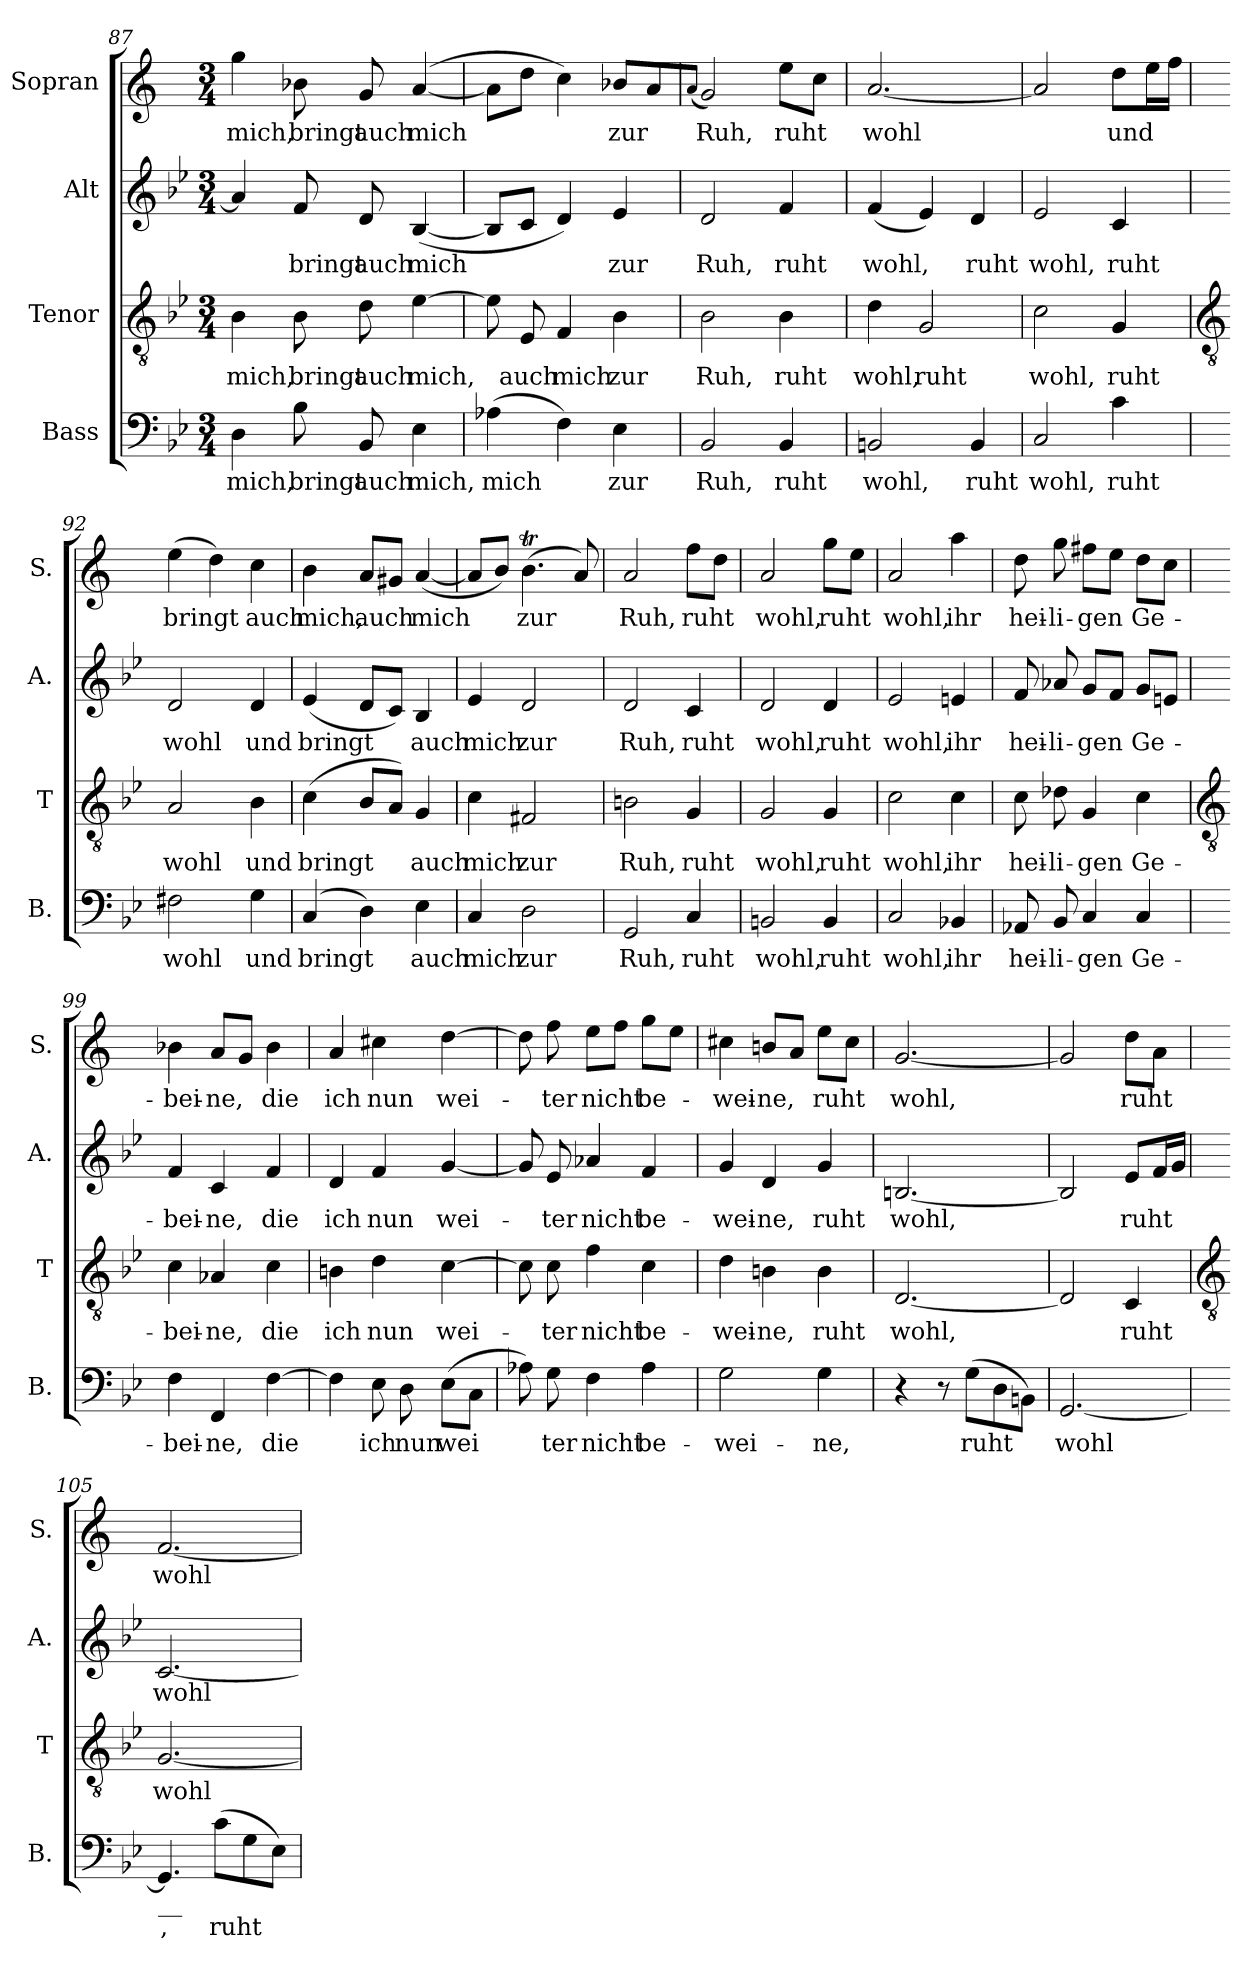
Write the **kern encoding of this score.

**kern	**text	**kern	**text	**kern	**text	**kern	**text
*part4	*part4	*part3	*part3	*part2	*part2	*part1	*part1
*staff4	*staff4	*staff3	*staff3	*staff2	*staff2	*staff1	*staff1
*I"Bass	*	*I"Tenor	*	*I"Alt	*	*I"Sopran	*
*I'B.	*	*I'T	*	*I'A.	*	*I'S.	*
*clefF4	*	*clefGv2	*	*clefG2	*	*clefG2	*
*	*	*	*	*	*	*ITrd1c2	*
*k[b-e-]	*	*k[b-e-]	*	*k[b-e-]	*	*k[b-e-]	*
*B-:	*	*B-:	*	*B-:	*	*B-:	*
*M3/4	*	*M3/4	*	*M3/4	*	*M3/4	*
=87	=87	=87	=87	=87	=87	=87	=87
!	!LO:LY:b	!	!LO:LY:b	!	!	!	!LO:LY:b
4D	mich,	4B-	mich,	4a-]	.	4ff	mich,
!	!LO:LY:b	!	!LO:LY:b	!	!LO:LY:b	!	!LO:LY:b
8B-	bringt	8B-	bringt	8f	bringt	8a-X	bringt
!	!LO:LY:b	!	!LO:LY:b	!	!LO:LY:b	!	!LO:LY:b
8BB-	auch	8d	auch	8d	auch	8f	auch
!	!LO:LY:b	!	!LO:LY:b	!	!LO:LY:b	!	!LO:LY:b
4E-	mich,	[4e-	mich,	(<[4B-	mich	(>[4g	mich
=88	=88	=88	=88	=88	=88	=88	=88
!	!LO:LY:b	!	!	!	!	!	!
(>4A-X	mich	8e-]	.	8B-L]	.	8gL]	.
!	!	!	!LO:LY:b	!	!	!	!
.	.	8E-	auch	8cJ	.	8ccJ	.
!	!	!	!LO:LY:b	!	!	!	!
4F)	.	4F	mich	4d)	.	4b-)	.
!	!LO:LY:b	!	!LO:LY:b	!	!LO:LY:b	!	!LO:LY:b
4E-	zur	4B-	zur	4e-	zur	8a-XL	zur
.	.	.	.	.	.	8g	.
=89	=89	=89	=89	=89	=89	=89	=89
.	.	.	.	.	.	(<8qqgJ	.
!	!LO:LY:b	!	!LO:LY:b	!	!LO:LY:b	!	!LO:LY:b
2BB-	Ruh,	2B-	Ruh,	2d	Ruh,	2f)	Ruh,
!	!LO:LY:b	!	!LO:LY:b	!	!LO:LY:b	!	!LO:LY:b
4BB-	ruht	4B-	ruht	4f	ruht	8ddL	ruht
.	.	.	.	.	.	8b-J	.
=90	=90	=90	=90	=90	=90	=90	=90
!	!LO:LY:b	!	!LO:LY:b	!	!LO:LY:b	!	!LO:LY:b
2BBn	wohl,	4d	wohl,	(<4f	wohl,	[2.g	wohl
!	!	!	!LO:LY:b	!	!	!	!
.	.	2G	ruht	4e-)	.	.	.
!	!LO:LY:b	!	!	!	!LO:LY:b	!	!
4BB	ruht	.	.	4d	ruht	.	.
=91	=91	=91	=91	=91	=91	=91	=91
!	!LO:LY:b	!	!LO:LY:b	!	!LO:LY:b	!	!
2C	wohl,	2c	wohl,	2e-	wohl,	2g]	.
!	!LO:LY:b	!	!LO:LY:b	!	!LO:LY:b	!	!LO:LY:b
4c	ruht	4G	ruht	4c	ruht	8ccL	und
.	.	.	.	.	.	16ddL	.
.	.	.	.	.	.	16ee-JJ	.
!!LO:LB:g=z
=92	=92	=92	=92	=92	=92	=92	=92
*	*	*clefGv2	*	*	*	*	*
!	!LO:LY:b	!	!LO:LY:b	!	!LO:LY:b	!	!LO:LY:b
2F#X	wohl	2A	wohl	2d	wohl	(>4dd	bringt
.	.	.	.	.	.	4cc)	.
!	!LO:LY:b	!	!LO:LY:b	!	!LO:LY:b	!	!LO:LY:b
4G	und	4B-	und	4d	und	4b-	auch
=93	=93	=93	=93	=93	=93	=93	=93
!	!LO:LY:b	!	!LO:LY:b	!	!LO:LY:b	!	!LO:LY:b
(<4C	bringt	(<4c	bringt	(<4e-	bringt	4a	mich,
!	!	!	!	!	!	!	!LO:LY:b
4D)	.	8B-L	.	8dL	.	8gL	auch
.	.	8AJ)	.	8cJ)	.	8f#XJ	.
!	!LO:LY:b	!	!LO:LY:b	!	!LO:LY:b	!	!LO:LY:b
4E-	auch	4G	auch	4B-	auch	(<[4g	mich
=94	=94	=94	=94	=94	=94	=94	=94
!	!LO:LY:b	!	!LO:LY:b	!	!LO:LY:b	!	!
4C	mich	4c	mich	4e-	mich	8gL]	.
.	.	.	.	.	.	8aJ)	.
!	!LO:LY:b	!	!LO:LY:b	!	!LO:LY:b	!	!LO:LY:b
2D	zur	2F#X	zur	2d	zur	(<4.at	zur
.	.	.	.	.	.	8g)	.
=95	=95	=95	=95	=95	=95	=95	=95
!	!LO:LY:b	!	!LO:LY:b	!	!LO:LY:b	!	!LO:LY:b
2GG	Ruh,	2Bn	Ruh,	2d	Ruh,	2g	Ruh,
!	!LO:LY:b	!	!LO:LY:b	!	!LO:LY:b	!	!LO:LY:b
4C	ruht	4G	ruht	4c	ruht	8ee-L	ruht
.	.	.	.	.	.	8ccJ	.
=96	=96	=96	=96	=96	=96	=96	=96
!	!LO:LY:b	!	!LO:LY:b	!	!LO:LY:b	!	!LO:LY:b
2BBn	wohl,	2G	wohl,	2d	wohl,	2g	wohl,
!	!LO:LY:b	!	!LO:LY:b	!	!LO:LY:b	!	!LO:LY:b
4BB	ruht	4G	ruht	4d	ruht	8ffL	ruht
.	.	.	.	.	.	8ddJ	.
=97	=97	=97	=97	=97	=97	=97	=97
!	!LO:LY:b	!	!LO:LY:b	!	!LO:LY:b	!	!LO:LY:b
2C	wohl,	2c	wohl,	2e-	wohl,	2g	wohl,
!	!LO:LY:b	!	!LO:LY:b	!	!LO:LY:b	!	!LO:LY:b
4BB-X	ihr	4c	ihr	4en	ihr	4gg	ihr
=98	=98	=98	=98	=98	=98	=98	=98
!	!LO:LY:b	!	!LO:LY:b	!	!LO:LY:b	!	!LO:LY:b
8AA-X	hei-	8c	hei-	8f	hei-	8cc	hei-
!	!LO:LY:b	!	!LO:LY:b	!	!LO:LY:b	!	!LO:LY:b
8BB-	-li-	8d-X	-li-	8a-X	-li-	8ff	-li-
!	!LO:LY:b	!	!LO:LY:b	!	!LO:LY:b	!	!LO:LY:b
4C	-gen	4G	-gen	8gL	-gen	8eenL	-gen
.	.	.	.	8fJ	.	8ddJ	.
!	!LO:LY:b	!	!LO:LY:b	!	!LO:LY:b	!	!LO:LY:b
4C	Ge-	4c	Ge-	8gL	Ge-	8ccL	Ge-
.	.	.	.	8enJ	.	8b-J	.
!!LO:LB:g=z
=99	=99	=99	=99	=99	=99	=99	=99
*	*	*clefGv2	*	*	*	*	*
!	!LO:LY:b	!	!LO:LY:b	!	!LO:LY:b	!	!LO:LY:b
4F	-bei-	4c	-bei-	4f	-bei-	4a-X	-bei-
!	!LO:LY:b	!	!LO:LY:b	!	!LO:LY:b	!	!LO:LY:b
4FF	-ne,	4A-X	-ne,	4c	-ne,	8gL	-ne,
.	.	.	.	.	.	8fJ	.
!	!LO:LY:b	!	!LO:LY:b	!	!LO:LY:b	!	!LO:LY:b
[4F	die	4c	die	4f	die	4a-	die
=100	=100	=100	=100	=100	=100	=100	=100
!	!	!	!LO:LY:b	!	!LO:LY:b	!	!LO:LY:b
4F]	.	4Bn	ich	4d	ich	4g	ich
!	!LO:LY:b	!	!LO:LY:b	!	!LO:LY:b	!	!LO:LY:b
8E-	ich	4d	nun	4f	nun	4bn	nun
!	!LO:LY:b	!	!	!	!	!	!
8D	nun	.	.	.	.	.	.
!	!LO:LY:b	!	!LO:LY:b	!	!LO:LY:b	!	!LO:LY:b
(>8E-L	wei	[4c	wei-	[4g	wei-	[4cc	wei-
8CJ	.	.	.	.	.	.	.
=101	=101	=101	=101	=101	=101	=101	=101
8A-X)	.	8c]	.	8g]	.	8cc]	.
!	!LO:LY:b	!	!LO:LY:b	!	!LO:LY:b	!	!LO:LY:b
8G	ter	8c	-ter	8e-	-ter	8ee-	-ter
!	!LO:LY:b	!	!LO:LY:b	!	!LO:LY:b	!	!LO:LY:b
4F	nicht	4f	nicht	4a-X	nicht	8ddL	nicht
.	.	.	.	.	.	8ee-J	.
!	!LO:LY:b	!	!LO:LY:b	!	!LO:LY:b	!	!LO:LY:b
4A-	be-	4c	be-	4f	be-	8ffL	be-
.	.	.	.	.	.	8ddJ	.
=102	=102	=102	=102	=102	=102	=102	=102
!	!LO:LY:b	!	!LO:LY:b	!	!LO:LY:b	!	!LO:LY:b
2G	-wei-	4d	-wei-	4g	-wei-	4bn	-wei-
!	!	!	!LO:LY:b	!	!LO:LY:b	!	!LO:LY:b
.	.	4Bn	-ne,	4d	-ne,	8anL	-ne,
.	.	.	.	.	.	8gJ	.
!	!LO:LY:b	!	!LO:LY:b	!	!LO:LY:b	!	!LO:LY:b
4G	-ne,	4B	ruht	4g	ruht	8ddL	ruht
.	.	.	.	.	.	8bJ	.
=103	=103	=103	=103	=103	=103	=103	=103
!	!	!	!LO:LY:b	!	!LO:LY:b	!	!LO:LY:b
4r	.	[2.D	wohl,	[2.Bn	wohl,	[2.f	wohl,
8r	.	.	.	.	.	.	.
!	!LO:LY:b	!	!	!	!	!	!
(>8GL	ruht	.	.	.	.	.	.
8D	.	.	.	.	.	.	.
8BBnJ)	.	.	.	.	.	.	.
=104	=104	=104	=104	=104	=104	=104	=104
!	!LO:LY:b	!	!	!	!	!	!
[2.GG	wohl	2D]	.	2B]	.	2f]	.
!	!	!	!LO:LY:b	!	!LO:LY:b	!	!LO:LY:b
.	.	4C	ruht	8e-L	ruht	8ccL	ruht
.	.	.	.	16fL	.	8gJ	.
.	.	.	.	16gJJ	.	.	.
!!LO:LB:g=z
=105	=105	=105	=105	=105	=105	=105	=105
*	*	*clefGv2	*	*	*	*	*
!LO:TX:b:t=__	!	!	!	!	!	!	!
!	!LO:LY:b	!	!LO:LY:b	!	!LO:LY:b	!	!LO:LY:b
4.GG]	,	[2.G	wohl	[2.c	wohl	[2.e-	wohl
!	!LO:LY:b	!	!	!	!	!	!
(>8cL	ruht	.	.	.	.	.	.
8G	.	.	.	.	.	.	.
8E-J)	.	.	.	.	.	.	.
=	=	=	=	=	=	=	=
*-	*-	*-	*-	*-	*-	*-	*-
